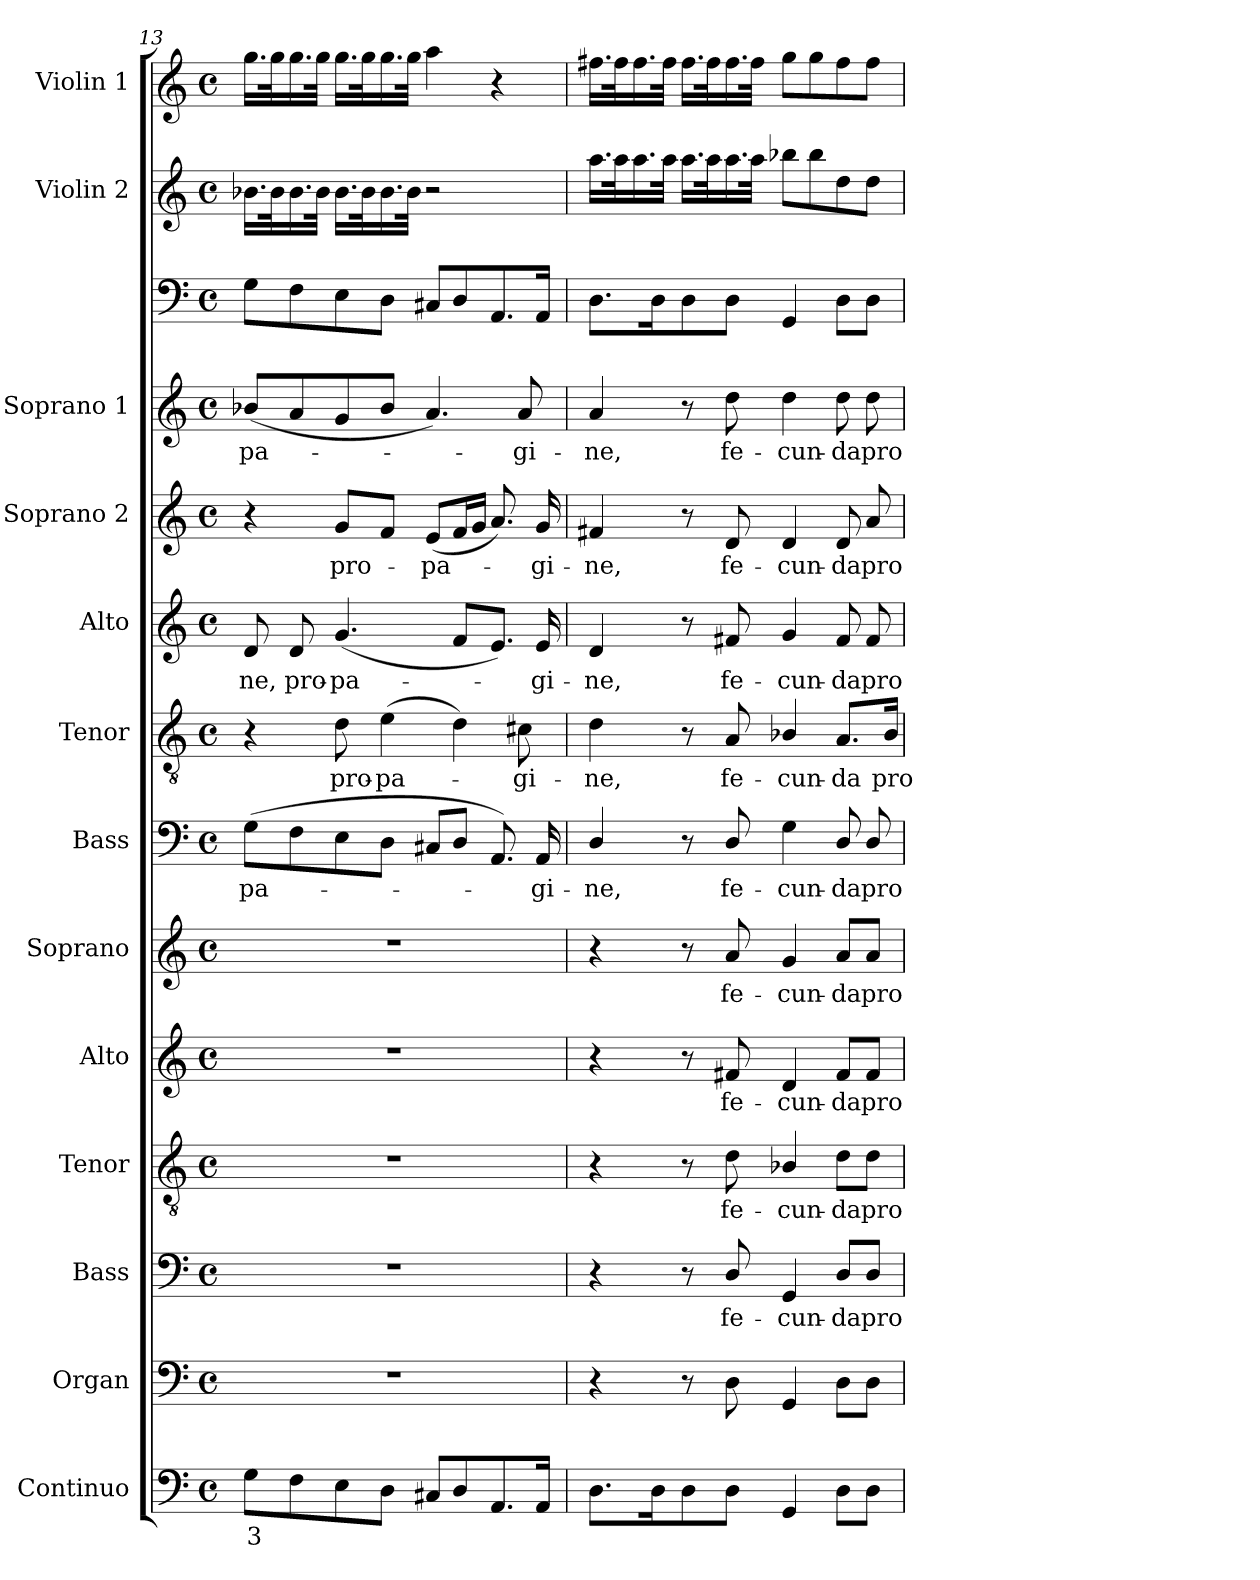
**kern	**text	**kern	**kern	**text	**kern	**text	**kern	**text	**kern	**text	**kern	**text	**kern	**text	**kern	**text	**kern	**text	**kern	**text	**kern	**kern	**kern
*part14	*part14	*part13	*part12	*part12	*part11	*part11	*part10	*part10	*part9	*part9	*part8	*part8	*part7	*part7	*part6	*part6	*part5	*part5	*part4	*part4	*part3	*part2	*part1
*staff14	*staff14	*staff13	*staff12	*staff12	*staff11	*staff11	*staff10	*staff10	*staff9	*staff9	*staff8	*staff8	*staff7	*staff7	*staff6	*staff6	*staff5	*staff5	*staff4	*staff4	*staff3	*staff2	*staff1
*I"Continuo	*	*I"Organ	*I"Bass	*	*I"Tenor	*	*I"Alto	*	*I"Soprano	*	*I"Bass	*	*I"Tenor	*	*I"Alto	*	*I"Soprano 2	*	*I"Soprano 1	*	*I""Acc. to violins"	*I"Violin 2	*I"Violin 1
*I'Cont.	*	*I'Org.	*I'B.	*	*I'T.	*	*I'A.	*	*I'S.	*	*I'B.	*	*I'T.	*	*I'A.	*	*I'S2.	*	*I'S1.	*	*I'Ac to violins.	*I'Vln. 2	*I'Vln. 1
*clefF4	*	*clefF4	*clefF4	*	*clefGv2	*	*clefG2	*	*clefG2	*	*clefF4	*	*clefGv2	*	*clefG2	*	*clefG2	*	*clefG2	*	*clefF4	*clefG2	*clefG2
*	*	*	*	*	*ITrd7c12	*	*	*	*	*	*	*	*ITrd7c12	*	*	*	*	*	*	*	*	*	*
*k[]	*	*k[]	*k[]	*	*k[]	*	*k[]	*	*k[]	*	*k[]	*	*k[]	*	*k[]	*	*k[]	*	*k[]	*	*k[]	*k[]	*k[]
*C:	*	*C:	*C:	*	*C:	*	*C:	*	*C:	*	*C:	*	*C:	*	*C:	*	*C:	*	*C:	*	*C:	*C:	*C:
*M4/4	*	*M4/4	*M4/4	*	*M4/4	*	*M4/4	*	*M4/4	*	*M4/4	*	*M4/4	*	*M4/4	*	*M4/4	*	*M4/4	*	*M4/4	*M4/4	*M4/4
*met(c)	*	*met(c)	*met(c)	*	*met(c)	*	*met(c)	*	*met(c)	*	*met(c)	*	*met(c)	*	*met(c)	*	*met(c)	*	*met(c)	*	*met(c)	*met(c)	*met(c)
=13	=13	=13	=13	=13	=13	=13	=13	=13	=13	=13	=13	=13	=13	=13	=13	=13	=13	=13	=13	=13	=13	=13	=13
!	!LO:LY:b:color=#000000	!	!	!	!	!	!	!	!	!	!	!	!	!	!	!	!	!	!	!	!	!	!
!	!	!	!	!	!	!	!	!	!	!	!	!LO:LY:b:color=#000000	!	!	!	!	!	!	!	!	!	!	!
!	!	!	!	!	!	!	!	!	!	!	!	!	!	!	!	!LO:LY:b:color=#000000	!	!	!	!	!	!	!
!	!	!	!	!	!	!	!	!	!	!	!	!	!	!	!	!	!	!	!	!LO:LY:b:color=#000000	!	!	!
8Gi\L	3	1r	1r	.	1r	.	1r	.	1r	.	(8Gi\L	-pa-	4r	.	8di/	-ne,	4r	.	(8b-Xi/L	-pa-	8Gi\L	16.b-Xi\LL	16.ggi\LL
.	.	.	.	.	.	.	.	.	.	.	.	.	.	.	.	.	.	.	.	.	.	32b-i\k	32ggi\k
!	!	!	!	!	!	!	!	!	!	!	!	!	!	!	!	!LO:LY:b:color=#000000	!	!	!	!	!	!	!
8Fi\	.	.	.	.	.	.	.	.	.	.	8Fi\	.	.	.	8di/	pro-	.	.	8ai/	.	8Fi\	16.b-i\	16.ggi\
.	.	.	.	.	.	.	.	.	.	.	.	.	.	.	.	.	.	.	.	.	.	32b-i\JJk	32ggi\JJk
!	!	!	!	!	!	!	!	!	!	!	!	!	!	!LO:LY:b:color=#000000	!	!	!	!	!	!	!	!	!
!	!	!	!	!	!	!	!	!	!	!	!	!	!	!	!	!LO:LY:b:color=#000000	!	!	!	!	!	!	!
!	!	!	!	!	!	!	!	!	!	!	!	!	!	!	!	!	!	!LO:LY:b:color=#000000	!	!	!	!	!
8Ei\	.	.	.	.	.	.	.	.	.	.	8Ei\	.	8Di\	pro-	(4.gi/	-pa-	8gi/L	pro-	8gi/	.	8Ei\	16.b-i\LL	16.ggi\LL
.	.	.	.	.	.	.	.	.	.	.	.	.	.	.	.	.	.	.	.	.	.	32b-i\k	32ggi\k
!	!	!	!	!	!	!	!	!	!	!	!	!	!	!LO:LY:b:color=#000000	!	!	!	!	!	!	!	!	!
8Di\J	.	.	.	.	.	.	.	.	.	.	8Di\J	.	(4Ei\	-pa-	.	.	8fi/J	.	8b-i/J	.	8Di\J	16.b-i\	16.ggi\
.	.	.	.	.	.	.	.	.	.	.	.	.	.	.	.	.	.	.	.	.	.	32b-i\JJk	32ggi\JJk
!	!	!	!	!	!	!	!	!	!	!	!	!	!	!	!	!	!	!LO:LY:b:color=#000000	!	!	!	!	!
8C#Xi/L	.	.	.	.	.	.	.	.	.	.	8C#Xi/L	.	.	.	.	.	(8ei/L	-pa-	4.ai/)	.	8C#Xi/L	2r	4aai\
8Di/	.	.	.	.	.	.	.	.	.	.	8Di/J	.	4Di\)	.	8fi/L	.	16fi/L	.	.	.	8Di/	.	.
.	.	.	.	.	.	.	.	.	.	.	.	.	.	.	.	.	16gi/JJ	.	.	.	.	.	.
8.AAi/	.	.	.	.	.	.	.	.	.	.	8.AAi/)	.	.	.	8.ei/J)	.	8.ai/)	.	.	.	8.AAi/	.	4r
!	!	!	!	!	!	!	!	!	!	!	!	!	!	!LO:LY:b:color=#000000	!	!	!	!	!	!	!	!	!
!	!	!	!	!	!	!	!	!	!	!	!	!	!	!	!	!	!	!	!	!LO:LY:b:color=#000000	!	!	!
.	.	.	.	.	.	.	.	.	.	.	.	.	8C#Xi\	-gi-	.	.	.	.	8ai/	-gi-	.	.	.
!	!	!	!	!	!	!	!	!	!	!	!	!LO:LY:b:color=#000000	!	!	!	!	!	!	!	!	!	!	!
!	!	!	!	!	!	!	!	!	!	!	!	!	!	!	!	!LO:LY:b:color=#000000	!	!	!	!	!	!	!
!	!	!	!	!	!	!	!	!	!	!	!	!	!	!	!	!	!	!LO:LY:b:color=#000000	!	!	!	!	!
16AAi/Jk	.	.	.	.	.	.	.	.	.	.	16AAi/	-gi-	.	.	16ei/	-gi-	16gi/	-gi-	.	.	16AAi/Jk	.	.
=14	=14	=14	=14	=14	=14	=14	=14	=14	=14	=14	=14	=14	=14	=14	=14	=14	=14	=14	=14	=14	=14	=14	=14
!	!	!	!	!	!	!	!	!	!	!	!	!LO:LY:b:color=#000000	!	!	!	!	!	!	!	!	!	!	!
!	!	!	!	!	!	!	!	!	!	!	!	!	!	!LO:LY:b:color=#000000	!	!	!	!	!	!	!	!	!
!	!	!	!	!	!	!	!	!	!	!	!	!	!	!	!	!LO:LY:b:color=#000000	!	!	!	!	!	!	!
!	!	!	!	!	!	!	!	!	!	!	!	!	!	!	!	!	!	!LO:LY:b:color=#000000	!	!	!	!	!
!	!	!	!	!	!	!	!	!	!	!	!	!	!	!	!	!	!	!	!	!LO:LY:b:color=#000000	!	!	!
8.Di\L	.	4r	4r	.	4r	.	4r	.	4r	.	4Di/	-ne,	4Di\	-ne,	4di/	-ne,	4f#Xi/	-ne,	4ai/	-ne,	8.Di\L	16.aai\LL	16.ff#Xi\LL
.	.	.	.	.	.	.	.	.	.	.	.	.	.	.	.	.	.	.	.	.	.	32aai\k	32ff#i\k
.	.	.	.	.	.	.	.	.	.	.	.	.	.	.	.	.	.	.	.	.	.	16.aai\	16.ff#i\
16Di\k	.	.	.	.	.	.	.	.	.	.	.	.	.	.	.	.	.	.	.	.	16Di\k	.	.
.	.	.	.	.	.	.	.	.	.	.	.	.	.	.	.	.	.	.	.	.	.	32aai\JJk	32ff#i\JJk
8Di\	.	8r	8r	.	8r	.	8r	.	8r	.	8r	.	8r	.	8r	.	8r	.	8r	.	8Di\	16.aai\LL	16.ff#i\LL
.	.	.	.	.	.	.	.	.	.	.	.	.	.	.	.	.	.	.	.	.	.	32aai\k	32ff#i\k
!	!	!	!	!LO:LY:b:color=#000000	!	!	!	!	!	!	!	!	!	!	!	!	!	!	!	!	!	!	!
!	!	!	!	!	!	!LO:LY:b:color=#000000	!	!	!	!	!	!	!	!	!	!	!	!	!	!	!	!	!
!	!	!	!	!	!	!	!	!LO:LY:b:color=#000000	!	!	!	!	!	!	!	!	!	!	!	!	!	!	!
!	!	!	!	!	!	!	!	!	!	!LO:LY:b:color=#000000	!	!	!	!	!	!	!	!	!	!	!	!	!
!	!	!	!	!	!	!	!	!	!	!	!	!LO:LY:b:color=#000000	!	!	!	!	!	!	!	!	!	!	!
!	!	!	!	!	!	!	!	!	!	!	!	!	!	!LO:LY:b:color=#000000	!	!	!	!	!	!	!	!	!
!	!	!	!	!	!	!	!	!	!	!	!	!	!	!	!	!LO:LY:b:color=#000000	!	!	!	!	!	!	!
!	!	!	!	!	!	!	!	!	!	!	!	!	!	!	!	!	!	!LO:LY:b:color=#000000	!	!	!	!	!
!	!	!	!	!	!	!	!	!	!	!	!	!	!	!	!	!	!	!	!	!LO:LY:b:color=#000000	!	!	!
8Di\J	.	8Di\	8Di/	fe-	8Di\	fe-	8f#Xi/	fe-	8ai/	fe-	8Di/	fe-	8AAi/	fe-	8f#Xi/	fe-	8di/	fe-	8ddi\	fe-	8Di\J	16.aai\	16.ff#i\
.	.	.	.	.	.	.	.	.	.	.	.	.	.	.	.	.	.	.	.	.	.	32aai\JJk	32ff#i\JJk
!	!	!	!	!LO:LY:b:color=#000000	!	!	!	!	!	!	!	!	!	!	!	!	!	!	!	!	!	!	!
!	!	!	!	!	!	!LO:LY:b:color=#000000	!	!	!	!	!	!	!	!	!	!	!	!	!	!	!	!	!
!	!	!	!	!	!	!	!	!LO:LY:b:color=#000000	!	!	!	!	!	!	!	!	!	!	!	!	!	!	!
!	!	!	!	!	!	!	!	!	!	!LO:LY:b:color=#000000	!	!	!	!	!	!	!	!	!	!	!	!	!
!	!	!	!	!	!	!	!	!	!	!	!	!LO:LY:b:color=#000000	!	!	!	!	!	!	!	!	!	!	!
!	!	!	!	!	!	!	!	!	!	!	!	!	!	!LO:LY:b:color=#000000	!	!	!	!	!	!	!	!	!
!	!	!	!	!	!	!	!	!	!	!	!	!	!	!	!	!LO:LY:b:color=#000000	!	!	!	!	!	!	!
!	!	!	!	!	!	!	!	!	!	!	!	!	!	!	!	!	!	!LO:LY:b:color=#000000	!	!	!	!	!
!	!	!	!	!	!	!	!	!	!	!	!	!	!	!	!	!	!	!	!	!LO:LY:b:color=#000000	!	!	!
4GGi/	.	4GGi/	4GGi/	-cun-	4BB-Xi/	-cun-	4di/	-cun-	4gi/	-cun-	4Gi\	-cun-	4BB-Xi/	-cun-	4gi/	-cun-	4di/	-cun-	4ddi\	-cun-	4GGi/	8bb-Xi\L	8ggi\L
.	.	.	.	.	.	.	.	.	.	.	.	.	.	.	.	.	.	.	.	.	.	8bb-i\	8ggi\
!	!	!	!	!LO:LY:b:color=#000000	!	!	!	!	!	!	!	!	!	!	!	!	!	!	!	!	!	!	!
!	!	!	!	!	!	!LO:LY:b:color=#000000	!	!	!	!	!	!	!	!	!	!	!	!	!	!	!	!	!
!	!	!	!	!	!	!	!	!LO:LY:b:color=#000000	!	!	!	!	!	!	!	!	!	!	!	!	!	!	!
!	!	!	!	!	!	!	!	!	!	!LO:LY:b:color=#000000	!	!	!	!	!	!	!	!	!	!	!	!	!
!	!	!	!	!	!	!	!	!	!	!	!	!LO:LY:b:color=#000000	!	!	!	!	!	!	!	!	!	!	!
!	!	!	!	!	!	!	!	!	!	!	!	!	!	!LO:LY:b:color=#000000	!	!	!	!	!	!	!	!	!
!	!	!	!	!	!	!	!	!	!	!	!	!	!	!	!	!LO:LY:b:color=#000000	!	!	!	!	!	!	!
!	!	!	!	!	!	!	!	!	!	!	!	!	!	!	!	!	!	!LO:LY:b:color=#000000	!	!	!	!	!
!	!	!	!	!	!	!	!	!	!	!	!	!	!	!	!	!	!	!	!	!LO:LY:b:color=#000000	!	!	!
8Di\L	.	8Di\L	8Di/L	-da	8Di\L	-da	8f#i/L	-da	8ai/L	-da	8Di/	-da	8.AAi/L	-da	8f#i/	-da	8di/	-da	8ddi\	-da	8Di\L	8ddi\	8ff#i\
!	!	!	!	!LO:LY:b:color=#000000	!	!	!	!	!	!	!	!	!	!	!	!	!	!	!	!	!	!	!
!	!	!	!	!	!	!LO:LY:b:color=#000000	!	!	!	!	!	!	!	!	!	!	!	!	!	!	!	!	!
!	!	!	!	!	!	!	!	!LO:LY:b:color=#000000	!	!	!	!	!	!	!	!	!	!	!	!	!	!	!
!	!	!	!	!	!	!	!	!	!	!LO:LY:b:color=#000000	!	!	!	!	!	!	!	!	!	!	!	!	!
!	!	!	!	!	!	!	!	!	!	!	!	!LO:LY:b:color=#000000	!	!	!	!	!	!	!	!	!	!	!
!	!	!	!	!	!	!	!	!	!	!	!	!	!	!	!	!LO:LY:b:color=#000000	!	!	!	!	!	!	!
!	!	!	!	!	!	!	!	!	!	!	!	!	!	!	!	!	!	!LO:LY:b:color=#000000	!	!	!	!	!
!	!	!	!	!	!	!	!	!	!	!	!	!	!	!	!	!	!	!	!	!LO:LY:b:color=#000000	!	!	!
8Di\J	.	8Di\J	8Di/J	pro-	8Di\J	pro-	8f#i/J	pro-	8ai/J	pro-	8Di/	pro-	.	.	8f#i/	pro-	8ai/	pro-	8ddi\	pro-	8Di\J	8ddi\J	8ff#i\J
!	!	!	!	!	!	!	!	!	!	!	!	!	!	!LO:LY:b:color=#000000	!	!	!	!	!	!	!	!	!
.	.	.	.	.	.	.	.	.	.	.	.	.	16BB-i/Jk	pro-	.	.	.	.	.	.	.	.	.
=	=	=	=	=	=	=	=	=	=	=	=	=	=	=	=	=	=	=	=	=	=	=	=
*-	*-	*-	*-	*-	*-	*-	*-	*-	*-	*-	*-	*-	*-	*-	*-	*-	*-	*-	*-	*-	*-	*-	*-
